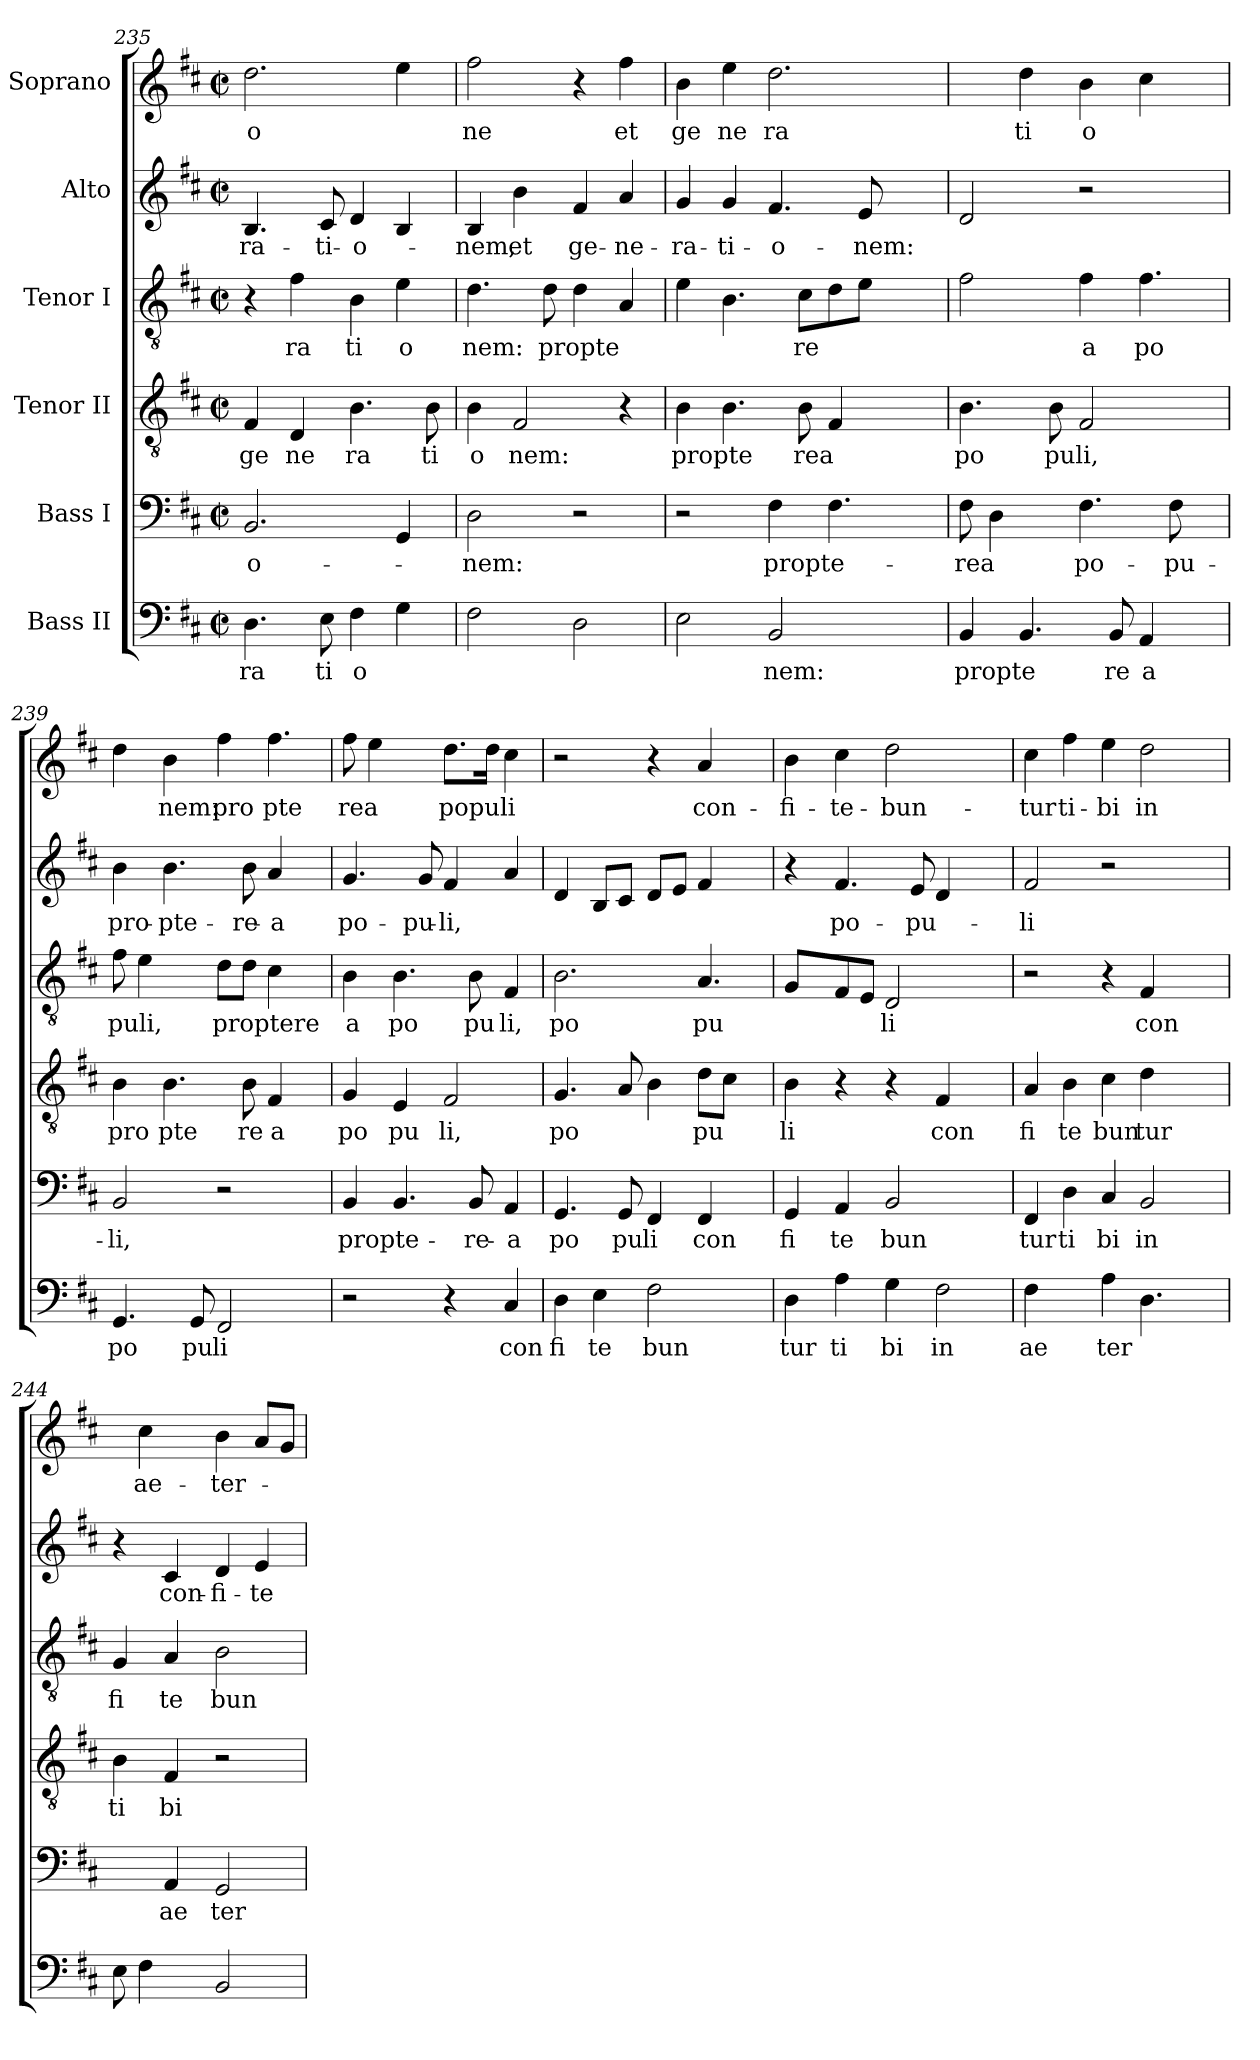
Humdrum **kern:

**kern	**text	**kern	**text	**kern	**text	**kern	**text	**kern	**text	**kern	**text
*part6	*part6	*part5	*part5	*part4	*part4	*part3	*part3	*part2	*part2	*part1	*part1
*staff6	*staff6	*staff5	*staff5	*staff4	*staff4	*staff3	*staff3	*staff2	*staff2	*staff1	*staff1
*I"Bass II	*	*I"Bass I	*	*I"Tenor II	*	*I"Tenor I	*	*I"Alto	*	*I"Soprano	*
!!LO:PB:g=z
*clefF4	*	*clefF4	*	*clefGv2	*	*clefGv2	*	*clefG2	*	*clefG2	*
*k[f#c#]	*	*k[f#c#]	*	*k[f#c#]	*	*k[f#c#]	*	*k[f#c#]	*	*k[f#c#]	*
*D:	*	*D:	*	*D:	*	*D:	*	*D:	*	*D:	*
*M2/2	*	*M2/2	*	*M2/2	*	*M2/2	*	*M2/2	*	*M2/2	*
*met(c|)	*	*met(c|)	*	*met(c|)	*	*met(c|)	*	*met(c|)	*	*met(c|)	*
=235	=235	=235	=235	=235	=235	=235	=235	=235	=235	=235	=235
!	!LO:LY:b:cj	!	!LO:LY:b:cj	!	!LO:LY:b:cj	!	!	!	!LO:LY:b:cj	!	!LO:LY:b:cj
4.D\	ra	2.BB/	-o-	4F#/	ge	4r	.	4.B/	ra-	2.dd\	o
!	!	!	!	!	!LO:LY:b:cj	!	!LO:LY:b:cj	!	!	!	!
.	.	.	.	4D/	ne	4f#\	-ra	.	.	.	.
!	!LO:LY:b:cj	!	!	!	!	!	!	!	!LO:LY:b:cj	!	!
8E\	ti	.	.	.	.	.	.	8c#/	-ti-	.	.
!	!LO:LY:b:cj	!	!	!	!LO:LY:b:cj	!	!LO:LY:b:cj	!	!LO:LY:b:cj	!	!
4F#\	o	.	.	4.B\	ra	4B\	ti	4d/	-o-	.	.
!	!	!	!	!	!	!	!LO:LY:b:cj	!	!	!	!
4G\	.	4GG/	.	.	.	4e\	o	4B/	.	4ee\	.
!	!	!	!	!	!LO:LY:b:cj	!	!	!	!	!	!
.	.	.	.	8B\	ti	.	.	.	.	.	.
=236	=236	=236	=236	=236	=236	=236	=236	=236	=236	=236	=236
!	!	!	!LO:LY:b:cj	!	!LO:LY:b:cj	!	!LO:LY:b:cj	!	!LO:LY:b:cj	!	!LO:LY:b:cj
2F#\	.	2D\	-nem:	4B\	o	4.d\	nem:	4B/	-nem,	2ff#\	ne
!	!	!	!	!	!LO:LY:b:cj	!	!	!	!LO:LY:b:cj	!	!
.	.	.	.	2F#/	nem:	.	.	4b\	et	.	.
!	!	!	!	!	!	!	!LO:LY:b:cj	!	!	!	!
.	.	.	.	.	.	8d\	propte	.	.	.	.
!	!	!	!	!	!	!	!	!	!LO:LY:b:cj	!	!
2D\	.	2r	.	.	.	4d\	.	4f#/	ge-	4r	.
!	!	!	!	!	!	!	!	!	!LO:LY:b:cj	!	!LO:LY:b:cj
.	.	.	.	4r	.	4A/	.	4a/	-ne-	4ff#\	et
=237	=237	=237	=237	=237	=237	=237	=237	=237	=237	=237	=237
!	!	!	!	!	!LO:LY:b:cj	!	!	!	!LO:LY:b:cj	!	!LO:LY:b:cj
2E\	.	2r	.	4B\	propte	4e\	.	4g/	-ra-	4b\	ge
!	!	!	!	!	!	!	!	!	!LO:LY:b:cj	!	!LO:LY:b:cj
.	.	.	.	4.B\	.	4.B\	.	4g/	-ti-	4ee\	ne
!	!LO:LY:b:cj	!	!LO:LY:b:cj	!	!	!	!	!	!LO:LY:b:cj	!	!LO:LY:b:cj
2BB/	nem:	4F#\	propte-	.	.	.	.	4.f#/	-o-	2.dd\	ra
!	!	!	!	!	!LO:LY:b:cj	!	!LO:LY:b:cj	!	!	!	!
.	.	.	.	8B\	rea	8c#\L	re	.	.	.	.
.	.	4.F#\	.	4F#/	.	8d\	.	.	.	.	.
!	!	!	!	!	!	!	!	!	!LO:LY:b	!	!
.	.	.	.	.	.	8e\J	.	8e/	-nem:	.	.
4ryy	.	.	.	4ryy	.	4ryy	.	4ryy	.	.	.
.	.	8ryy	.	.	.	.	.	.	.	.	.
=238	=238	=238	=238	=238	=238	=238	=238	=238	=238	=238	=238
!	!LO:LY:b:cj	!	!LO:LY:b:cj	!	!LO:LY:b:cj	!	!	!	!	!	!
4BB/	propte	8F#\	-rea	4.B\	po	2f#\	.	2d/	.	4ryy	.
.	.	4D\	.	.	.	.	.	.	.	.	.
!	!	!	!	!	!	!	!	!	!	!	!LO:LY:b:cj
4.BB/	.	.	.	.	.	.	.	.	.	4dd\	ti
!	!	!	!	!	!LO:LY:b:cj	!	!	!	!	!	!
.	.	8ryy	.	8B\	puli,	.	.	.	.	.	.
!	!	!	!LO:LY:b:cj	!	!	!	!LO:LY:b:cj	!	!	!	!LO:LY:b:cj
.	.	4.F#\	po-	2F#/	.	4f#\	a	2r	.	4b\	o
!	!LO:LY:b:cj	!	!	!	!	!	!	!	!	!	!
8BB/	re	.	.	.	.	.	.	.	.	.	.
!	!LO:LY:b:cj	!	!	!	!	!	!LO:LY:b:cj	!	!	!	!
4AA/	a	.	.	.	.	4.f#\	po	.	.	4cc#\	.
!	!	!	!LO:LY:b:cj	!	!	!	!	!	!	!	!
.	.	8F#\	-pu-	.	.	.	.	.	.	.	.
8ryy	.	8ryy	.	8ryy	.	.	.	8ryy	.	8ryy	.
=239	=239	=239	=239	=239	=239	=239	=239	=239	=239	=239	=239
!	!LO:LY:b:cj	!	!LO:LY:b:cj	!	!LO:LY:b:cj	!	!LO:LY:b:cj	!	!LO:LY:b:cj	!	!
4.GG/	po	2BB/	-li,	4B\	pro	8f#\	puli,	4b\	pro-	4dd\	.
.	.	.	.	.	.	4e\	.	.	.	.	.
!	!	!	!	!	!LO:LY:b:cj	!	!	!	!LO:LY:b:cj	!	!LO:LY:b:cj
.	.	.	.	4.B\	pte	.	.	4.b\	-pte-	4b\	nem:
!	!LO:LY:b:cj	!	!	!	!	!	!	!	!	!	!
8GG/	pu	.	.	.	.	8ryy	.	.	.	.	.
!	!LO:LY:b:cj	!	!	!	!	!	!LO:LY:b	!	!	!	!LO:LY:b:cj
2FF#/	li	2r	.	.	.	8d\L	proptere	.	.	4ff#\	pro
!	!	!	!	!	!LO:LY:b:cj	!	!	!	!LO:LY:b:cj	!	!
.	.	.	.	8B\	re	8d\J	.	8b\	-re-	.	.
!	!	!	!	!	!LO:LY:b:cj	!	!	!	!LO:LY:b:cj	!	!LO:LY:b:cj
.	.	.	.	4F#/	a	4c#\	.	4a/	-a	4.ff#\	pte
8ryy	.	8ryy	.	8ryy	.	8ryy	.	8ryy	.	.	.
=240	=240	=240	=240	=240	=240	=240	=240	=240	=240	=240	=240
!	!	!	!LO:LY:b:cj	!	!LO:LY:b:cj	!	!LO:LY:b:cj	!	!LO:LY:b:cj	!	!LO:LY:b:cj
2r	.	4BB/	propte-	4G/	po	4B\	a	4.g/	po-	8ff#\	rea
.	.	.	.	.	.	.	.	.	.	4ee\	.
!	!	!	!	!	!LO:LY:b:cj	!	!LO:LY:b:cj	!	!	!	!
.	.	4.BB/	.	4E/	pu	4.B\	po	.	.	.	.
!	!	!	!	!	!	!	!	!	!LO:LY:b:cj	!	!
.	.	.	.	.	.	.	.	8g/	-pu-	8ryy	.
!	!	!	!	!	!LO:LY:b:cj	!	!	!	!LO:LY:b:cj	!	!LO:LY:b
4r	.	.	.	2F#/	li,	.	.	4f#/	-li,	8.dd\L	populi
!	!	!	!LO:LY:b:cj	!	!	!	!LO:LY:b:cj	!	!	!	!
.	.	8BB/	-re-	.	.	8B\	pu	.	.	.	.
.	.	.	.	.	.	.	.	.	.	16dd\J	.
!	!LO:LY:b:cj	!	!LO:LY:b:cj	!	!	!	!LO:LY:b:cj	!	!	!	!
4C#/	con	4AA/	-a	.	.	4F#/	li,	4a/	.	4cc#\	.
!!LO:LB:g=z
=241	=241	=241	=241	=241	=241	=241	=241	=241	=241	=241	=241
!	!LO:LY:b:cj	!	!LO:LY:b:cj	!	!LO:LY:b:cj	!	!LO:LY:b:cj	!	!	!	!
4D\	fi	4.GG/	po	4.G/	po	2.B\	po	4d/	.	2r	.
!	!LO:LY:b:cj	!	!	!	!	!	!	!	!	!	!
4E\	te	.	.	.	.	.	.	8B/L	.	.	.
!	!	!	!LO:LY:b:cj	!	!	!	!	!	!	!	!
.	.	8GG/	pu	8A/	.	.	.	8c#/J	.	.	.
!	!LO:LY:b:cj	!	!LO:LY:b:cj	!	!	!	!	!	!	!	!
2F#\	bun	4FF#/	li	4B\	.	.	.	8d/L	.	4r	.
.	.	.	.	.	.	.	.	8e/J	.	.	.
!	!	!	!LO:LY:b:cj	!	!LO:LY:b	!	!LO:LY:b	!	!	!	!LO:LY:b:cj
.	.	4FF#/	con	8d\L	pu	4.A/	pu	4f#/	.	4a/	con-
.	.	.	.	8c#\J	.	.	.	.	.	.	.
8ryy	.	8ryy	.	8ryy	.	.	.	8ryy	.	8ryy	.
=242	=242	=242	=242	=242	=242	=242	=242	=242	=242	=242	=242
!	!LO:LY:b:cj	!	!LO:LY:b:cj	!	!LO:LY:b:cj	!	!	!	!	!	!LO:LY:b:cj
4D\	tur	4GG/	fi	4B\	li	8G/L	.	4r	.	4b\	-fi-
.	.	.	.	.	.	8ryy	.	.	.	.	.
!	!LO:LY:b:cj	!	!LO:LY:b:cj	!	!	!	!	!	!LO:LY:b:cj	!	!LO:LY:b:cj
4A\	ti	4AA/	te	4r	.	8F#/	.	4.f#/	po-	4cc#\	-te-
.	.	.	.	.	.	8E/J	.	.	.	.	.
!	!LO:LY:b:cj	!	!LO:LY:b:cj	!	!	!	!LO:LY:b:cj	!	!	!	!LO:LY:b:cj
4G\	bi	2BB/	bun	4r	.	2D/	li	.	.	2dd\	-bun-
!	!	!	!	!	!	!	!	!	!LO:LY:b	!	!
.	.	.	.	.	.	.	.	8e/	-pu-	.	.
!	!LO:LY:b:cj	!	!	!	!LO:LY:b:cj	!	!	!	!	!	!
2F#\	in	.	.	4F#/	con	.	.	4d/	.	.	.
.	.	4ryy	.	4ryy	.	4ryy	.	4ryy	.	4ryy	.
=243	=243	=243	=243	=243	=243	=243	=243	=243	=243	=243	=243
!	!LO:LY:b:cj	!	!LO:LY:b:cj	!	!LO:LY:b:cj	!	!	!	!LO:LY:b:cj	!	!LO:LY:b:cj
4F#\	ae	4FF#/	tur	4A/	fi	2r	.	2f#/	-li	4cc#\	-tur
!	!	!	!LO:LY:b:cj	!	!LO:LY:b:cj	!	!	!	!	!	!LO:LY:b:cj
4ryy	.	4D\	ti	4B\	te	.	.	.	.	4ff#\	ti-
!	!LO:LY:b	!	!LO:LY:b:cj	!	!LO:LY:b:cj	!	!	!	!	!	!LO:LY:b:cj
4A\	ter	4C#/	bi	4c#\	bun	4r	.	2r	.	4ee\	-bi
!	!	!	!LO:LY:b:cj	!	!LO:LY:b:cj	!	!LO:LY:b:cj	!	!	!	!LO:LY:b:cj
4.D\	.	2BB/	in	4d\	tur	4F#/	con	.	.	2dd\	in
.	.	.	.	4ryy	.	4ryy	.	4ryy	.	.	.
8ryy	.	.	.	.	.	.	.	.	.	.	.
=244	=244	=244	=244	=244	=244	=244	=244	=244	=244	=244	=244
!	!	!	!	!	!LO:LY:b:cj	!	!LO:LY:b:cj	!	!	!	!
8E\	.	4ryy	.	4B\	ti	4G/	fi	4r	.	8ryy	.
!	!	!	!	!	!	!	!	!	!	!	!LO:LY:b:cj
4F#\	.	.	.	.	.	.	.	.	.	4cc#\	ae-
!	!	!	!LO:LY:b:cj	!	!LO:LY:b:cj	!	!LO:LY:b:cj	!	!LO:LY:b:cj	!	!
.	.	4AA/	ae	4F#/	bi	4A/	te	4c#/	con-	.	.
8ryy	.	.	.	.	.	.	.	.	.	8ryy	.
!	!	!	!LO:LY:b:cj	!	!	!	!LO:LY:b:cj	!	!LO:LY:b:cj	!	!LO:LY:b
2BB/	.	2GG/	ter	2r	.	2B\	bun	4d/	-fi-	4b\	-ter-
!	!	!	!	!	!	!	!	!	!LO:LY:b:cj	!	!
.	.	.	.	.	.	.	.	4e/	-te-	8a/L	.
.	.	.	.	.	.	.	.	.	.	8g/J	.
=	=	=	=	=	=	=	=	=	=	=	=
*-	*-	*-	*-	*-	*-	*-	*-	*-	*-	*-	*-
